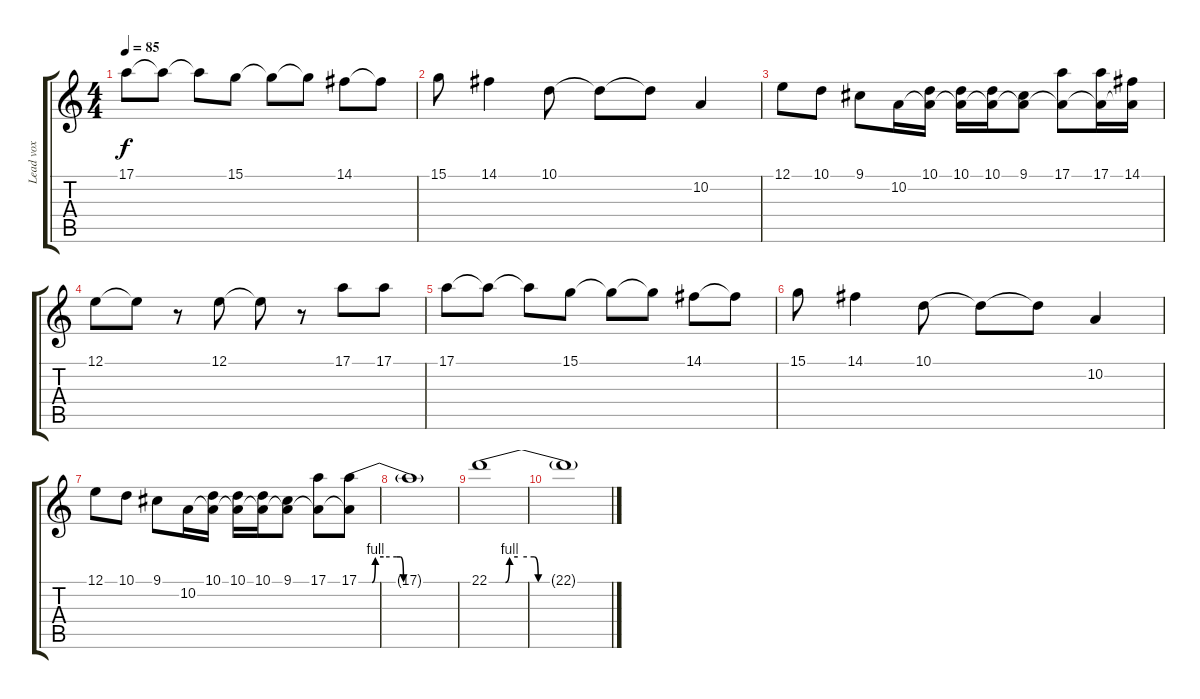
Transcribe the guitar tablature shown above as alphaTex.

\track ("Lead vox" "Lead vox") {instrument choiraahs}
\staff {score tabs}
\tuning (E4 B3 G3 D3 A2 E2) {hide}
\ts (4 4)
\tempo 85
\clef g2
\ks c
17.1.8{dy f} 17.1{t}.8 17.1{t}.8 15.1.8 15.1{t}.8 15.1{t}.8 14.1.8 14.1{t}.8 |
15.1.8 14.1.4 10.1.8 10.1{t}.8 10.1{t}.8 10.2.4 |
12.1.8 10.1.8 9.1.8 10.2.16 (10.1 10.2{t}).16 (10.1 10.2{t}).16 (10.1 10.2{t}).16 (9.1 10.2{t}).8 (17.1 10.2{t}).8 (17.1 10.2{t}).16 (14.1 10.2{t}).16 |
12.1.8 12.1{t}.8 r.8 12.1.8 12.1{t}.8 r.8 17.1.8 17.1.8 |
17.1.8 17.1{t}.8 17.1{t}.8 15.1.8 15.1{t}.8 15.1{t}.8 14.1.8 14.1{t}.8 |
15.1.8 14.1.4 10.1.8 10.1{t}.8 10.1{t}.8 10.2.4 |
12.1.8 10.1.8 9.1.8 10.2.16 (10.1 10.2{t}).16 (10.1 10.2{t}).16 (10.1 10.2{t}).16 (9.1 10.2{t}).8 (17.1 10.2{t}).8 (17.1{be (custom 0 0 5 0 8 0 10 4 15 4 23 4 25 4 27 0 30 0 60 0)} 10.2{t}).8 |
17.1{t}.1 |
22.1{be (custom 0 0 8 0 10 4 14 4 22 4 24 0 60 0)}.1 |
22.1{t}.1
